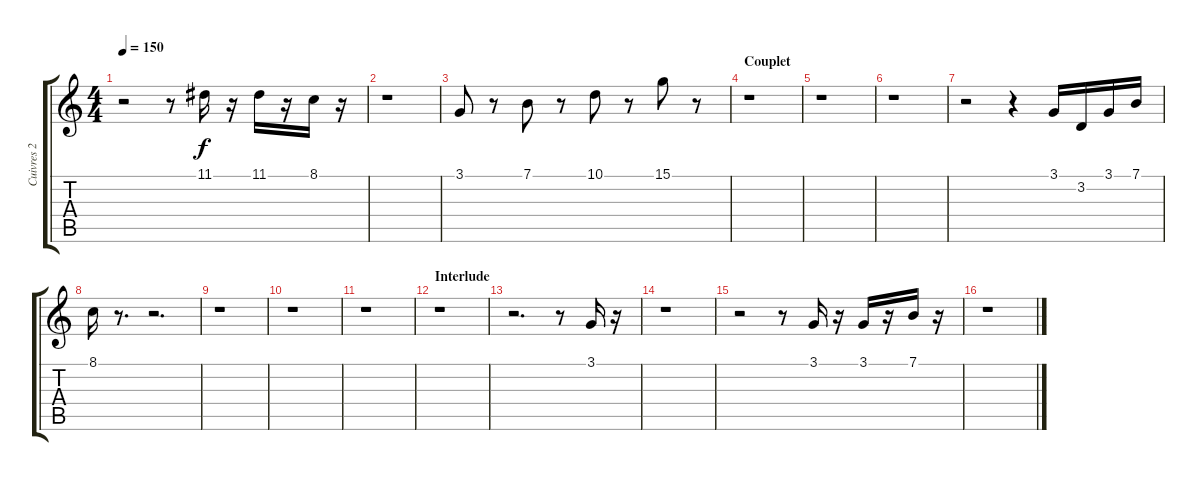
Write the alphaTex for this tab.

\track ("Cuivres 2" "Cuivres 2") {instrument brasssection}
\staff {score tabs}
\tuning (E4 B3 G3 D3 A2 E2) {hide}
\ts (4 4)
\tempo 150
\clef g2
\ks c
r.2{dy f} r.8 11.1.16 r.16 11.1.16 r.16 8.1.16 r.16 |
r.1 |
3.1.8 r.8 7.1.8 r.8 10.1.8 r.8 15.1.8 r.8 |
\section ("" "Couplet")
r.1 |
r.1 |
r.1 |
r.2 r.4 3.1.16 3.2.16 3.1.16 7.1.16 |
8.1.16 r.8{d} r.2{d} |
r.1 |
r.1 |
r.1 |
\section ("" "Interlude")
r.1 |
r.2{d} r.8 3.1.16 r.16 |
r.1 |
r.2 r.8 3.1.16 r.16 3.1.16 r.16 7.1.16 r.16 |
r.1
